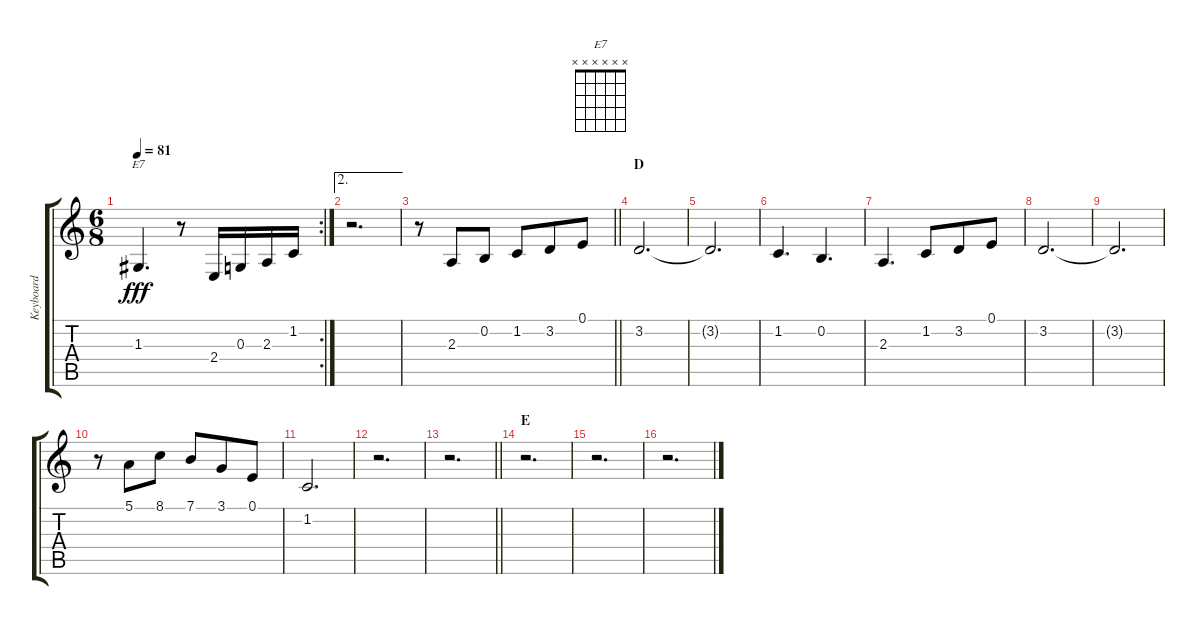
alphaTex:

\track ("Keyboard" "Keyboard") {instrument synthstrings1}
\staff {score tabs}
\tuning (E4 B3 G3 D3 A2 E2) {hide}
\chord ("E7" x x x x x x)
\rc 2
\ts (6 8)
\tempo 81
\clef g2
\ks c
1.3.4{d ch "E7" dy fff} r.8 2.4.16 0.3.16 2.3.16 1.2.16 |
\ae 2
r.2{d} |
\barLineRight lightlight
r.8 2.3.8 0.2.8 1.2.8 3.2.8 0.1.8 |
\section ("" "D")
3.2.2{d} |
3.2{t}.2{d} |
1.2.4{d} 0.2.4{d} |
2.3.4{d} 1.2.8 3.2.8 0.1.8 |
3.2.2{d} |
3.2{t}.2{d} |
r.8 5.1.8 8.1.8 7.1.8 3.1.8 0.1.8 |
1.2.2{d} |
r.2{d} |
\barLineRight lightlight
r.2{d} |
\section ("" "E")
r.2{d} |
r.2{d} |
r.2{d}
